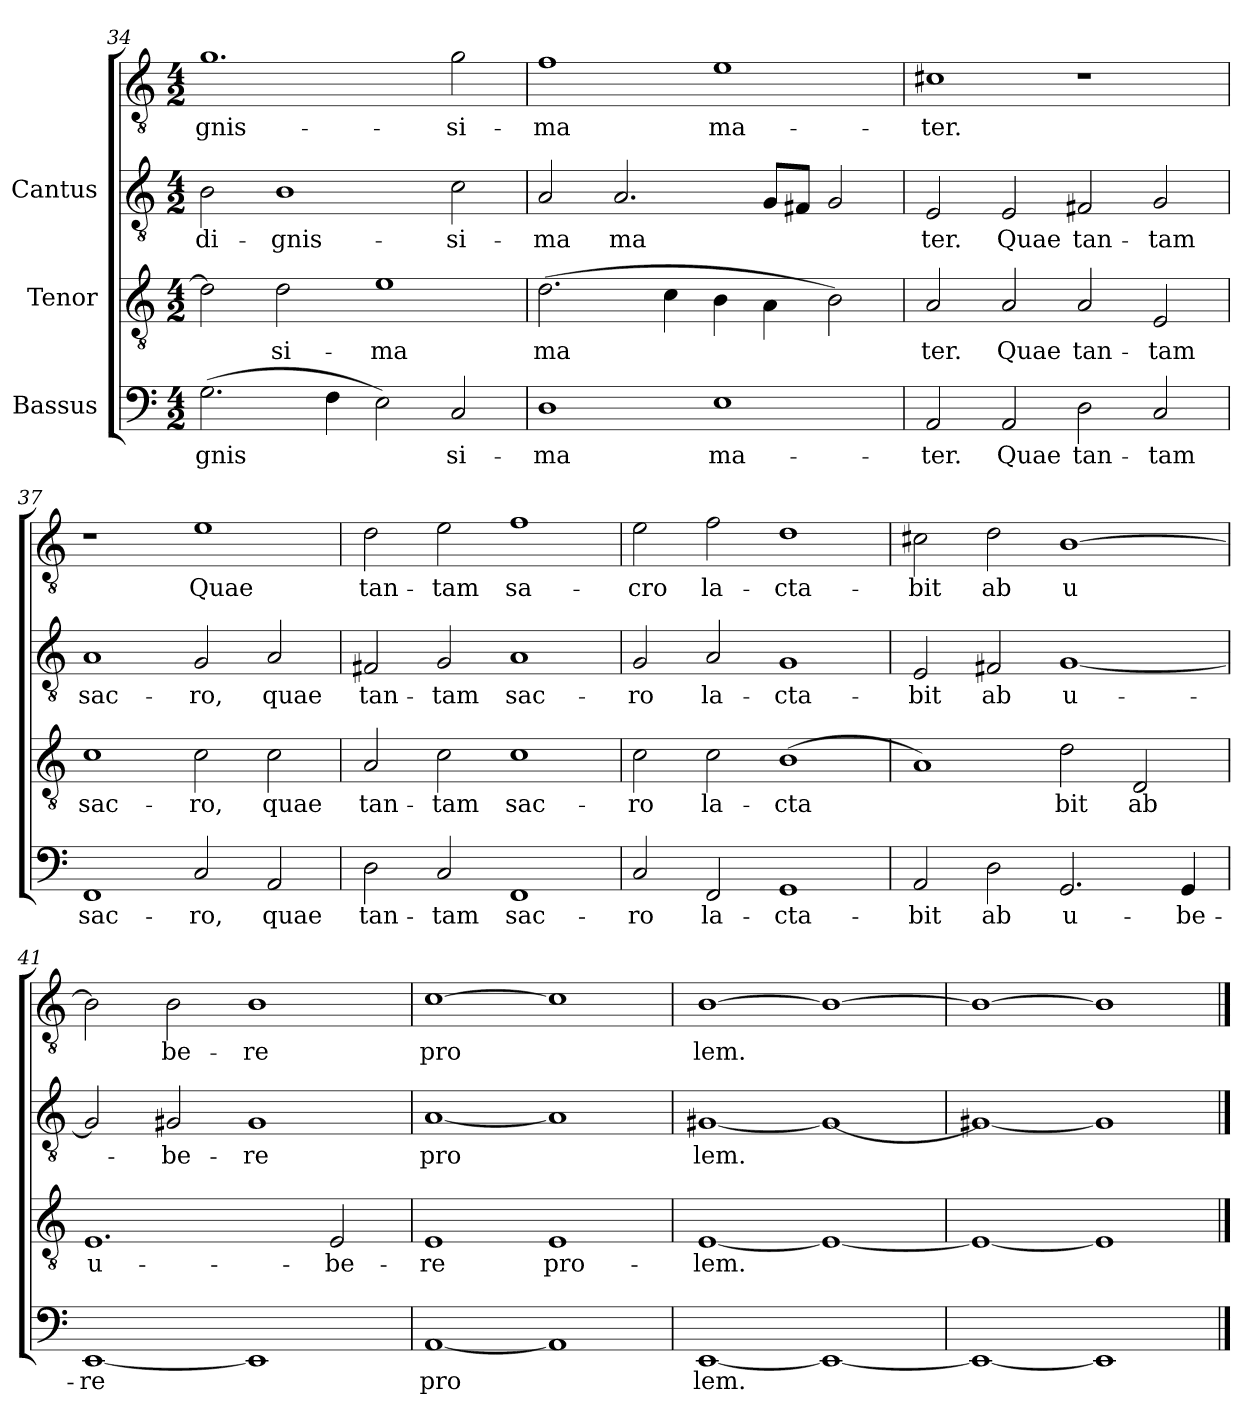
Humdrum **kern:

**kern	**text	**kern	**text	**kern	**text	**kern	**text
*part3	*part3	*part2	*part2	*part1	*part1	*part1	*part1
*staff4	*staff4	*staff3	*staff3	*staff2	*staff2	*staff1	*staff1
*I"Bassus	*	*I"Tenor	*	*I"Cantus	*	*	*
!!LO:LB:g=z
*clefF4	*	*clefGv2	*	*clefGv2	*	*clefGv2	*
*M4/2	*	*M4/2	*	*M4/2	*	*M4/2	*
=34	=34	=34	=34	=34	=34	=34	=34
!	!LO:LY:b:cj	!	!LO:LY:b:cj	!	!LO:LY:b:cj	!	!LO:LY:b:cj
(>2.G\	-gnis-	2d\]	-	2B\	-di-	1.g	gnis-
!	!	!	!LO:LY:b:cj	!	!LO:LY:b:cj	!	!
.	.	2d\	si-	1B	-gnis-	.	.
!	!LO:LY:b:cj	!	!	!	!	!	!
4F\	-	.	.	.	.	.	.
!	!LO:LY:b:cj	!	!LO:LY:b:cj	!	!	!	!
2E\)	.	1e	-ma	.	.	.	.
!	!LO:LY:b:cj	!	!	!	!LO:LY:b:cj	!	!LO:LY:b:cj
2C/	si-	.	.	2c\	-si-	2g\	-si-
=35	=35	=35	=35	=35	=35	=35	=35
!	!LO:LY:b:cj	!	!LO:LY:b:cj	!	!LO:LY:b:cj	!	!LO:LY:b:cj
1D	-ma	(>2.d\	ma-	2A/	-ma	1f	-ma
!	!	!	!	!	!LO:LY:b:cj	!	!
.	.	.	.	2.A/	ma-	.	.
!	!	!	!LO:LY:b:cj	!	!	!	!
.	.	4c\	--	.	.	.	.
!	!LO:LY:b:cj	!	!LO:LY:b:cj	!	!	!	!LO:LY:b:cj
1E	ma-	4B\	--	.	.	1e	ma-
!	!	!	!LO:LY:b:cj	!	!LO:LY:b:cj	!	!
.	.	4A\	--	8G/L	--	.	.
!	!	!	!	!	!LO:LY:b:cj	!	!
.	.	.	.	8F#X/J	--	.	.
!	!	!	!LO:LY:b:cj	!	!LO:LY:b:cj	!	!
.	.	2B\)	--	2G/	--	.	.
=36	=36	=36	=36	=36	=36	=36	=36
!	!LO:LY:b:cj	!	!LO:LY:b:cj	!	!LO:LY:b:cj	!	!LO:LY:b:cj
2AA/	-ter.	2A/	-ter.	2E/	ter.	1c#X	-ter.
!	!LO:LY:b:cj	!	!LO:LY:b:cj	!	!LO:LY:b:cj	!	!
2AA/	Quae	2A/	Quae	2E/	Quae	.	.
!	!LO:LY:b:cj	!	!LO:LY:b:cj	!	!LO:LY:b:cj	!	!
2D\	tan-	2A/	tan-	2F#X/	tan-	1r	.
!	!LO:LY:b:cj	!	!LO:LY:b:cj	!	!LO:LY:b:cj	!	!
2C/	-tam	2E/	-tam	2G/	-tam	.	.
=37	=37	=37	=37	=37	=37	=37	=37
!	!LO:LY:b:cj	!	!LO:LY:b:cj	!	!LO:LY:b:cj	!	!
1FF	sac-	1c	sac-	1A	sac-	1r	.
!	!LO:LY:b:cj	!	!LO:LY:b:cj	!	!LO:LY:b:cj	!	!LO:LY:b:cj
2C/	-ro,	2c\	-ro,	2G/	-ro,	1e	Quae
!	!LO:LY:b:cj	!	!LO:LY:b:cj	!	!LO:LY:b:cj	!	!
2AA/	quae	2c\	quae	2A/	quae	.	.
!!LO:PB:g=z
=38	=38	=38	=38	=38	=38	=38	=38
!	!LO:LY:b:cj	!	!LO:LY:b:cj	!	!LO:LY:b:cj	!	!LO:LY:b:cj
2D\	tan-	2A/	tan-	2F#X/	-tan-	2d\	tan-
!	!LO:LY:b:cj	!	!LO:LY:b:cj	!	!LO:LY:b:cj	!	!LO:LY:b:cj
2C/	-tam	2c\	-tam	2G/	-tam	2e\	-tam
!	!LO:LY:b:cj	!	!LO:LY:b:cj	!	!LO:LY:b:cj	!	!LO:LY:b:cj
1FF	sac-	1c	sac-	1A	sac-	1f	sa-
=39	=39	=39	=39	=39	=39	=39	=39
!	!LO:LY:b:cj	!	!LO:LY:b:cj	!	!LO:LY:b:cj	!	!LO:LY:b:cj
2C/	-ro	2c\	-ro	2G/	-ro	2e\	-cro
!	!LO:LY:b:cj	!	!LO:LY:b:cj	!	!LO:LY:b:cj	!	!LO:LY:b:cj
2FF/	la-	2c\	la-	2A/	la-	2f\	la-
!	!LO:LY:b:cj	!	!LO:LY:b:cj	!	!LO:LY:b:cj	!	!LO:LY:b:cj
1GG	-cta-	(>1B	-cta-	1G	-cta-	1d	-cta-
=40	=40	=40	=40	=40	=40	=40	=40
!	!LO:LY:b:cj	!	!LO:LY:b:cj	!	!LO:LY:b:cj	!	!LO:LY:b:cj
2AA/	-bit	1A)	-	2E/	-bit	2c#X\	-bit
!	!LO:LY:b:cj	!	!	!	!LO:LY:b:cj	!	!LO:LY:b:cj
2D\	ab	.	.	2F#X/	ab	2d\	ab
!	!LO:LY:b:cj	!	!LO:LY:b:cj	!	!LO:LY:b:cj	!	!LO:LY:b:cj
2.GG/	u-	2d\	bit	[<1G	u-	[>1B	u-
!	!	!	!LO:LY:b:cj	!	!	!	!
.	.	2D/	ab	.	.	.	.
!	!LO:LY:b:cj	!	!	!	!	!	!
4GG/	-be-	.	.	.	.	.	.
=41	=41	=41	=41	=41	=41	=41	=41
!	!LO:LY:b:cj	!	!LO:LY:b:cj	!	!LO:LY:b:cj	!	!LO:LY:b:cj
[<1EE	-re	1.E	u-	2G/]	.	2B\]	-
!	!	!	!	!	!LO:LY:b:cj	!	!LO:LY:b:cj
.	.	.	.	2G#X/	be-	2B\	be-
!	!LO:LY:b:cj	!	!	!	!LO:LY:b:cj	!	!LO:LY:b:cj
1EE]	.	.	.	1G#	-re	1B	-re
!	!	!	!LO:LY:b:cj	!	!	!	!
.	.	2E/	-be-	.	.	.	.
=42	=42	=42	=42	=42	=42	=42	=42
!	!LO:LY:b:cj	!	!LO:LY:b:cj	!	!LO:LY:b:cj	!	!LO:LY:b:cj
[<1AA	pro-	1E	-re	[<1A	-pro-	[>1c	pro-
!	!LO:LY:b:cj	!	!LO:LY:b:cj	!	!LO:LY:b:cj	!	!LO:LY:b:cj
1AA]	--	1E	pro-	1A]	--	1c]	--
!!LO:LB:g=z
=43	=43	=43	=43	=43	=43	=43	=43
!	!LO:LY:b:cj	!	!LO:LY:b:cj	!	!LO:LY:b:cj	!	!LO:LY:b:cj
[<1EE	-lem.	[<1E	-lem.	[<1G#X	lem.	[>1B	-lem.
!	!LO:LY:b:cj	!	!LO:LY:b:cj	!	!LO:LY:b:cj	!	!LO:LY:b:cj
1EE_<	.	1E_<	.	1G#_<	.	1B_>	.
=44	=44	=44	=44	=44	=44	=44	=44
1EE_<	.	1E_<	.	1G#X_<	.	1B_>	.
1EE]	.	1E]	.	1G#]	.	1B]	.
==	==	==	==	==	==	==	==
*-	*-	*-	*-	*-	*-	*-	*-
